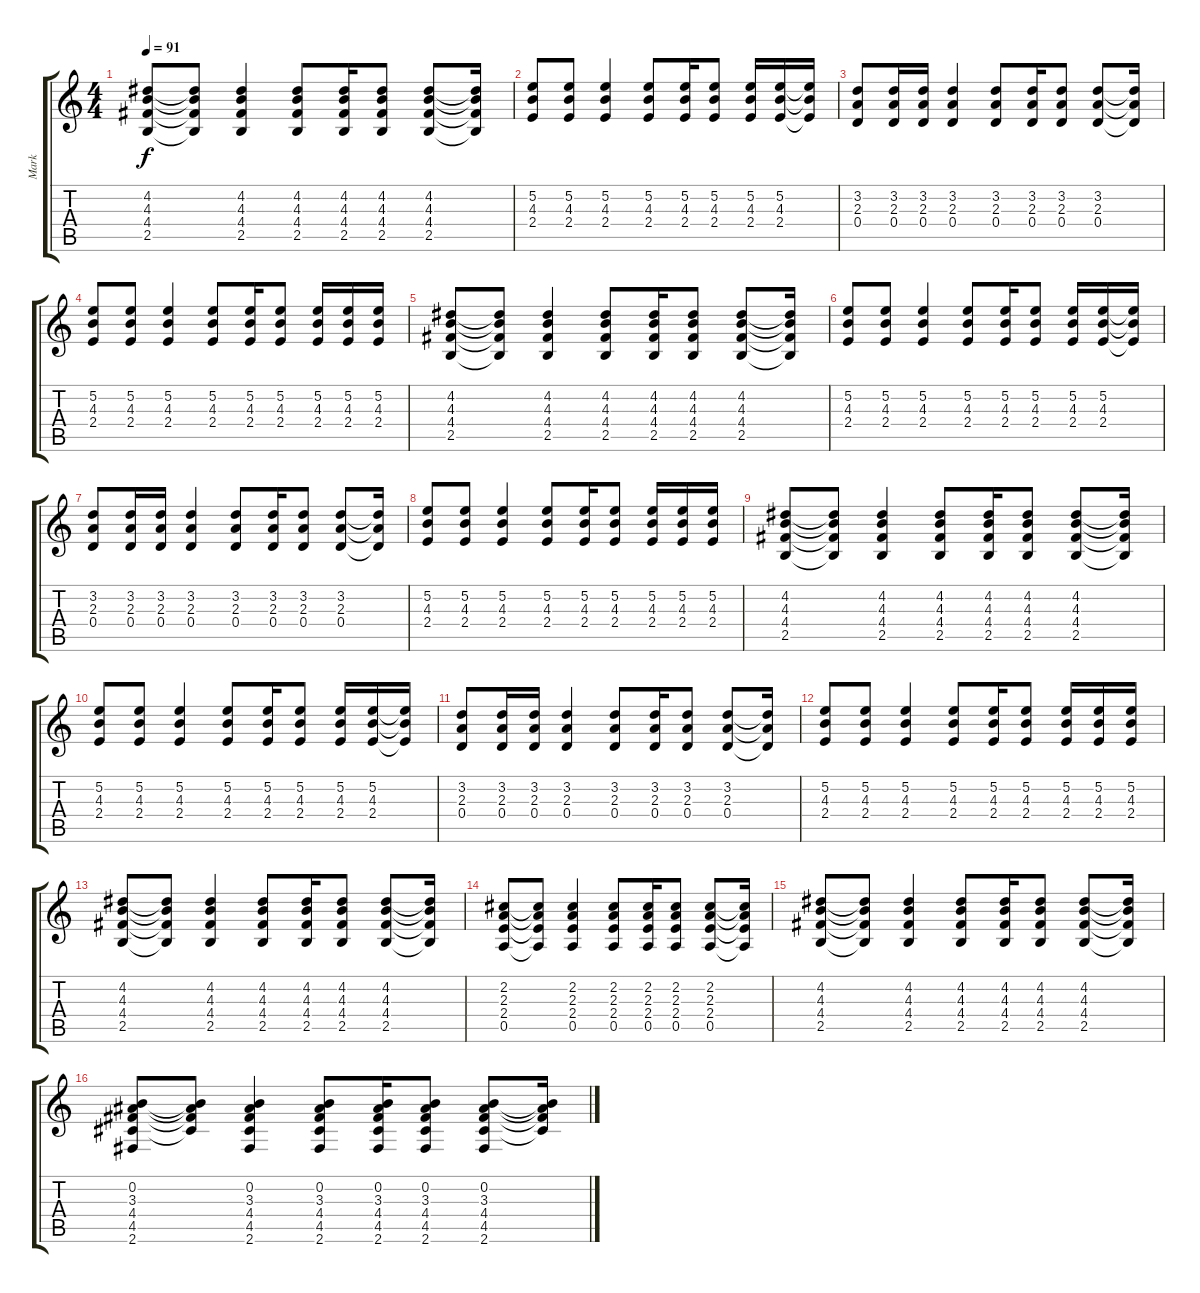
\track ("Mark" "Mark") {instrument distortionguitar}
\staff {score tabs}
\tuning (E4 B3 G3 D3 A2 E2) {hide}
\ts (4 4)
\tempo 91
\clef g2
\ks c
(4.2 4.3 4.4 2.5).8{dy f} (4.2{t} 4.3{t} 4.4{t} 2.5{t}).8 (4.2 4.3 4.4 2.5).4 (4.2 4.3 4.4 2.5).8 (4.2 4.3 4.4 2.5).16 (4.2 4.3 4.4 2.5).8 (4.2 4.3 4.4 2.5).8 (4.2{t} 4.3{t} 4.4{t} 2.5{t}).16 |
(5.2 4.3 2.4).8 (5.2 4.3 2.4).8 (5.2 4.3 2.4).4 (5.2 4.3 2.4).8 (5.2 4.3 2.4).16 (5.2 4.3 2.4).8 (5.2 4.3 2.4).16 (5.2 4.3 2.4).16 (5.2{t} 4.3{t} 2.4{t}).16 |
(3.2 2.3 0.4).8 (3.2 2.3 0.4).16 (3.2 2.3 0.4).16 (3.2 2.3 0.4).4 (3.2 2.3 0.4).8 (3.2 2.3 0.4).16 (3.2 2.3 0.4).8 (3.2 2.3 0.4).8 (3.2{t} 2.3{t} 0.4{t}).16 |
(5.2 4.3 2.4).8 (5.2 4.3 2.4).8 (5.2 4.3 2.4).4 (5.2 4.3 2.4).8 (5.2 4.3 2.4).16 (5.2 4.3 2.4).8 (5.2 4.3 2.4).16 (5.2 4.3 2.4).16 (5.2 4.3 2.4).16 |
(4.2 4.3 4.4 2.5).8 (4.2{t} 4.3{t} 4.4{t} 2.5{t}).8 (4.2 4.3 4.4 2.5).4 (4.2 4.3 4.4 2.5).8 (4.2 4.3 4.4 2.5).16 (4.2 4.3 4.4 2.5).8 (4.2 4.3 4.4 2.5).8 (4.2{t} 4.3{t} 4.4{t} 2.5{t}).16 |
(5.2 4.3 2.4).8 (5.2 4.3 2.4).8 (5.2 4.3 2.4).4 (5.2 4.3 2.4).8 (5.2 4.3 2.4).16 (5.2 4.3 2.4).8 (5.2 4.3 2.4).16 (5.2 4.3 2.4).16 (5.2{t} 4.3{t} 2.4{t}).16 |
(3.2 2.3 0.4).8 (3.2 2.3 0.4).16 (3.2 2.3 0.4).16 (3.2 2.3 0.4).4 (3.2 2.3 0.4).8 (3.2 2.3 0.4).16 (3.2 2.3 0.4).8 (3.2 2.3 0.4).8 (3.2{t} 2.3{t} 0.4{t}).16 |
(5.2 4.3 2.4).8 (5.2 4.3 2.4).8 (5.2 4.3 2.4).4 (5.2 4.3 2.4).8 (5.2 4.3 2.4).16 (5.2 4.3 2.4).8 (5.2 4.3 2.4).16 (5.2 4.3 2.4).16 (5.2 4.3 2.4).16 |
(4.2 4.3 4.4 2.5).8 (4.2{t} 4.3{t} 4.4{t} 2.5{t}).8 (4.2 4.3 4.4 2.5).4 (4.2 4.3 4.4 2.5).8 (4.2 4.3 4.4 2.5).16 (4.2 4.3 4.4 2.5).8 (4.2 4.3 4.4 2.5).8 (4.2{t} 4.3{t} 4.4{t} 2.5{t}).16 |
(5.2 4.3 2.4).8 (5.2 4.3 2.4).8 (5.2 4.3 2.4).4 (5.2 4.3 2.4).8 (5.2 4.3 2.4).16 (5.2 4.3 2.4).8 (5.2 4.3 2.4).16 (5.2 4.3 2.4).16 (5.2{t} 4.3{t} 2.4{t}).16 |
(3.2 2.3 0.4).8 (3.2 2.3 0.4).16 (3.2 2.3 0.4).16 (3.2 2.3 0.4).4 (3.2 2.3 0.4).8 (3.2 2.3 0.4).16 (3.2 2.3 0.4).8 (3.2 2.3 0.4).8 (3.2{t} 2.3{t} 0.4{t}).16 |
(5.2 4.3 2.4).8 (5.2 4.3 2.4).8 (5.2 4.3 2.4).4 (5.2 4.3 2.4).8 (5.2 4.3 2.4).16 (5.2 4.3 2.4).8 (5.2 4.3 2.4).16 (5.2 4.3 2.4).16 (5.2 4.3 2.4).16 |
(4.2 4.3 4.4 2.5).8{volume 10 instrument acousticguitarsteel} (4.2{t} 4.3{t} 4.4{t} 2.5{t}).8 (4.2 4.3 4.4 2.5).4 (4.2 4.3 4.4 2.5).8 (4.2 4.3 4.4 2.5).16 (4.2 4.3 4.4 2.5).8 (4.2 4.3 4.4 2.5).8 (4.2{t} 4.3{t} 4.4{t} 2.5{t}).16 |
(2.2 2.3 2.4 0.5).8 (2.2{t} 2.3{t} 2.4{t} 0.5{t}).8 (2.2 2.3 2.4 0.5).4 (2.2 2.3 2.4 0.5).8 (2.2 2.3 2.4 0.5).16 (2.2 2.3 2.4 0.5).8 (2.2 2.3 2.4 0.5).8 (2.2{t} 2.3{t} 2.4{t} 0.5{t}).16 |
(4.2 4.3 4.4 2.5).8 (4.2{t} 4.3{t} 4.4{t} 2.5{t}).8 (4.2 4.3 4.4 2.5).4 (4.2 4.3 4.4 2.5).8 (4.2 4.3 4.4 2.5).16 (4.2 4.3 4.4 2.5).8 (4.2 4.3 4.4 2.5).8 (4.2{t} 4.3{t} 4.4{t} 2.5{t}).16 |
(0.2 3.3 4.4 4.5 2.6).8 (0.2{t} 3.3{t} 4.4{t} 4.5{t}).8 (0.2 3.3 4.4 4.5 2.6).4 (0.2 3.3 4.4 4.5 2.6).8 (0.2 3.3 4.4 4.5 2.6).16 (0.2 3.3 4.4 4.5 2.6).8 (0.2 3.3 4.4 4.5 2.6).8 (0.2{t} 3.3{t} 4.4{t} 4.5{t}).16
